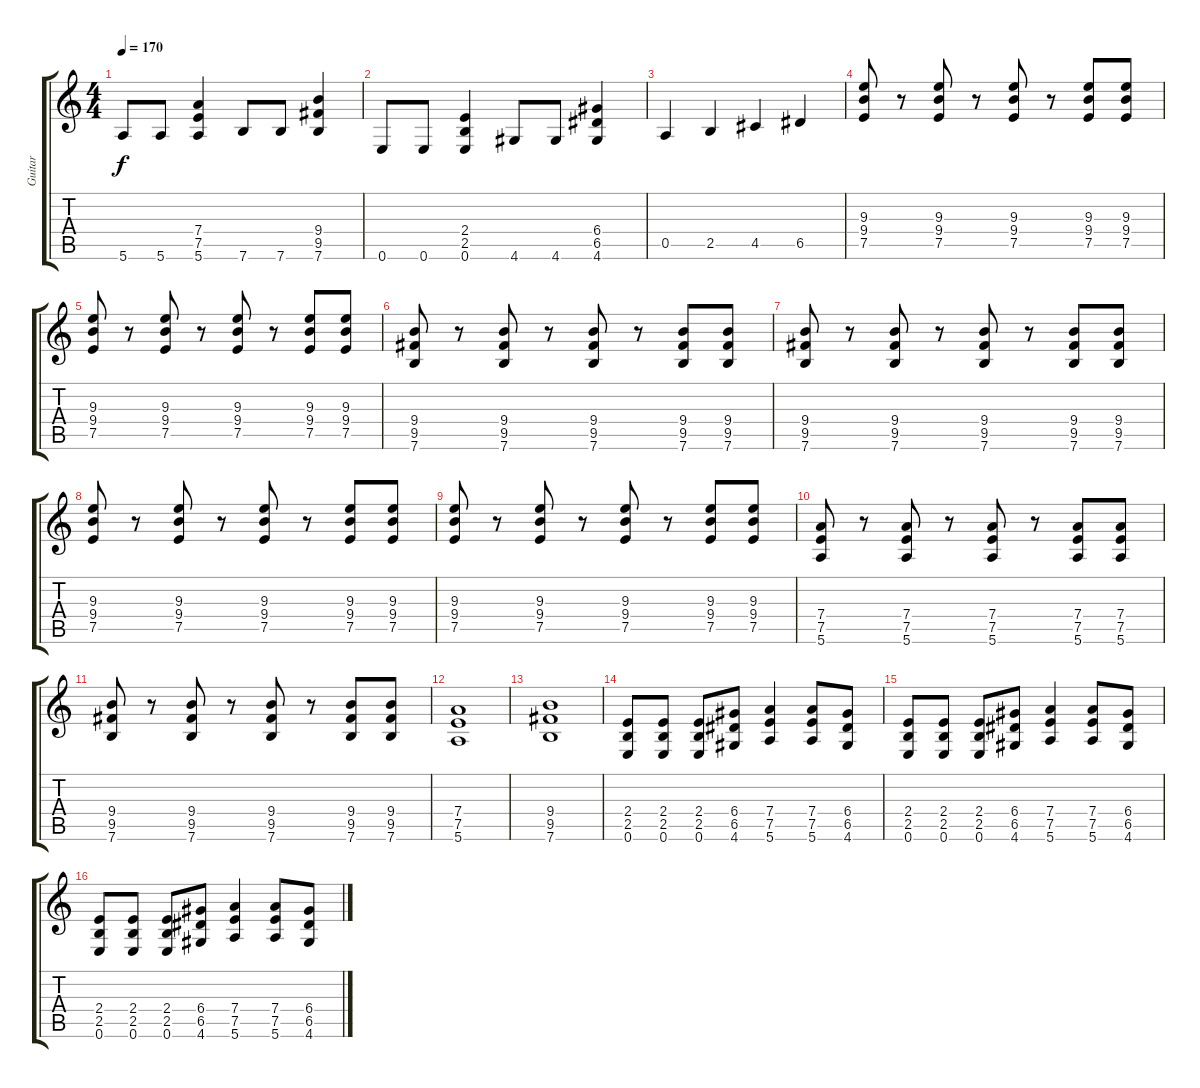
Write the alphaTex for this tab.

\track ("Guitar " "Guitar ") {instrument distortionguitar}
\staff {score tabs}
\tuning (E4 B3 G3 D3 A2 E2) {hide}
\ts (4 4)
\tempo 170
\clef g2
\ks c
5.6.8{dy f} 5.6.8 (7.4 7.5 5.6).4 7.6.8 7.6.8 (9.4 9.5 7.6).4 |
0.6.8 0.6.8 (2.4 2.5 0.6).4 4.6.8 4.6.8 (6.4 6.5 4.6).4 |
0.5.4 2.5.4 4.5.4 6.5.4 |
(9.3 9.4 7.5).8 r.8 (9.3 9.4 7.5).8 r.8 (9.3 9.4 7.5).8 r.8 (9.3 9.4 7.5).8 (9.3 9.4 7.5).8 |
(9.3 9.4 7.5).8 r.8 (9.3 9.4 7.5).8 r.8 (9.3 9.4 7.5).8 r.8 (9.3 9.4 7.5).8 (9.3 9.4 7.5).8 |
(9.4 9.5 7.6).8 r.8 (9.4 9.5 7.6).8 r.8 (9.4 9.5 7.6).8 r.8 (9.4 9.5 7.6).8 (9.4 9.5 7.6).8 |
(9.4 9.5 7.6).8 r.8 (9.4 9.5 7.6).8 r.8 (9.4 9.5 7.6).8 r.8 (9.4 9.5 7.6).8 (9.4 9.5 7.6).8 |
(9.3 9.4 7.5).8 r.8 (9.3 9.4 7.5).8 r.8 (9.3 9.4 7.5).8 r.8 (9.3 9.4 7.5).8 (9.3 9.4 7.5).8 |
(9.3 9.4 7.5).8 r.8 (9.3 9.4 7.5).8 r.8 (9.3 9.4 7.5).8 r.8 (9.3 9.4 7.5).8 (9.3 9.4 7.5).8 |
(7.4 7.5 5.6).8 r.8 (7.4 7.5 5.6).8 r.8 (7.4 7.5 5.6).8 r.8 (7.4 7.5 5.6).8 (7.4 7.5 5.6).8 |
(9.4 9.5 7.6).8 r.8 (9.4 9.5 7.6).8 r.8 (9.4 9.5 7.6).8 r.8 (9.4 9.5 7.6).8 (9.4 9.5 7.6).8 |
(7.4 7.5 5.6).1 |
(9.4 9.5 7.6).1 |
(2.4 2.5 0.6).8 (2.4 2.5 0.6).8 (2.4 2.5 0.6).8 (6.4 6.5 4.6).8 (7.4 7.5 5.6).4 (7.4 7.5 5.6).8 (6.4 6.5 4.6).8 |
(2.4 2.5 0.6).8 (2.4 2.5 0.6).8 (2.4 2.5 0.6).8 (6.4 6.5 4.6).8 (7.4 7.5 5.6).4 (7.4 7.5 5.6).8 (6.4 6.5 4.6).8 |
(2.4 2.5 0.6).8 (2.4 2.5 0.6).8 (2.4 2.5 0.6).8 (6.4 6.5 4.6).8 (7.4 7.5 5.6).4 (7.4 7.5 5.6).8 (6.4 6.5 4.6).8
